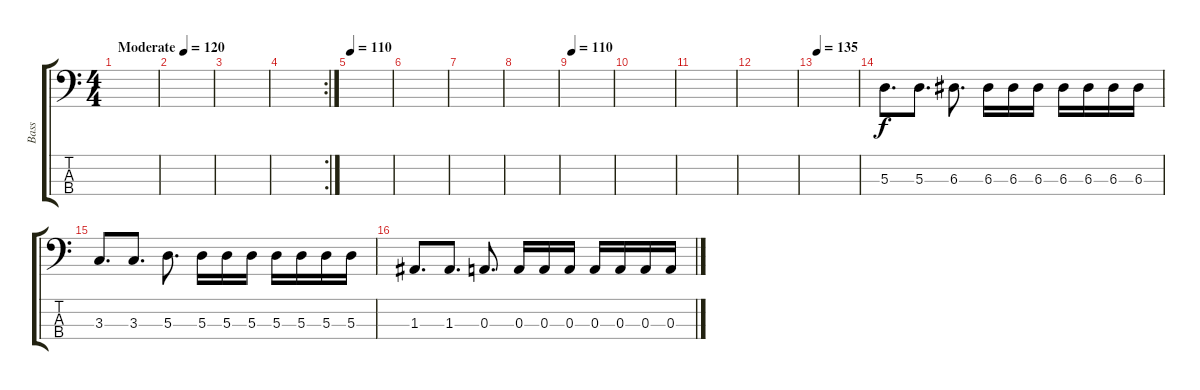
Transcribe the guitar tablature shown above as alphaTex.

\track ("Bass" "Bass") {instrument electricbassfinger}
\staff {score tabs}
\tuning (G2 D2 A1 E1) {hide}
\ts (4 4)
\tempo (120 "Moderate")
\tempo 110
\tempo (120 "Moderate")
\clef f4
\ks c
|
|
|
\rc 2
|
\tempo 110
|
|
|
|
\tempo 110
|
|
|
|
\tempo 135
|
5.3.8{d} 5.3.8{d} 6.3.8{d} 6.3.16 6.3.16 6.3.16 6.3.16 6.3.16 6.3.16 6.3.16 |
3.3.8{d} 3.3.8{d} 5.3.8{d} 5.3.16 5.3.16 5.3.16 5.3.16 5.3.16 5.3.16 5.3.16 |
1.3.8{d} 1.3.8{d} 0.3.8{d} 0.3.16 0.3.16 0.3.16 0.3.16 0.3.16 0.3.16 0.3.16
